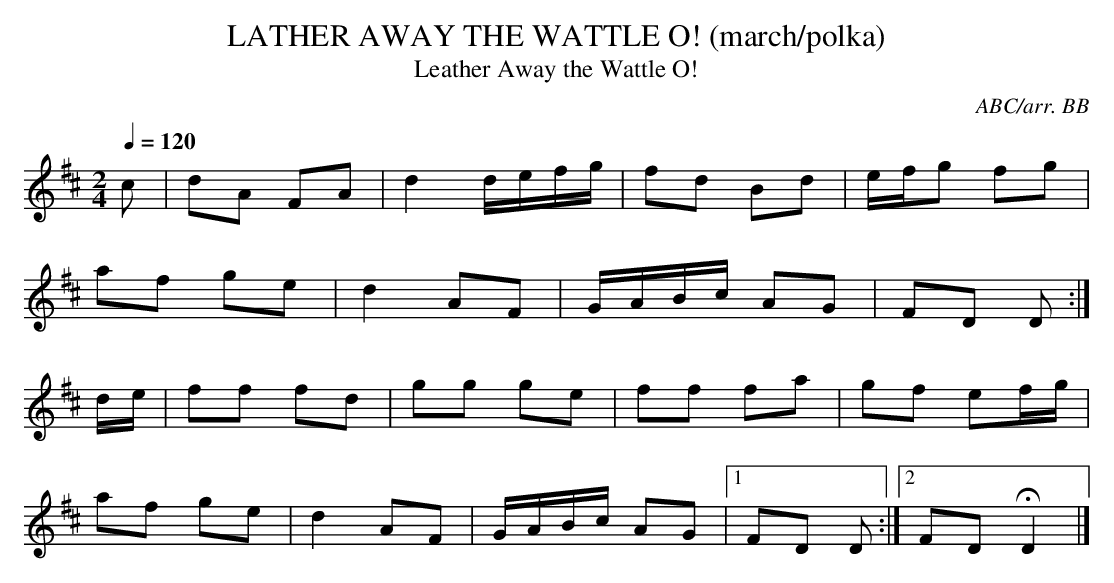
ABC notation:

X:1
T:LATHER AWAY THE WATTLE O! (march/polka)
T:Leather Away the Wattle O!
C:ABC/arr. BB
Q:1/4=120
L:1/8
M:2/4
K:D
c|dA FA|d2 d/e/f/g/|fd Bd|e/f/g fg|
af ge|d2 AF|G/A/B/c/ AG|FD D :|
d/e/|ff fd|gg ge|ff fa|gf ef/g/|
af ge|d2 AF|G/A/B/c/ AG|1FD D :|\
[2 FDHD2|]
